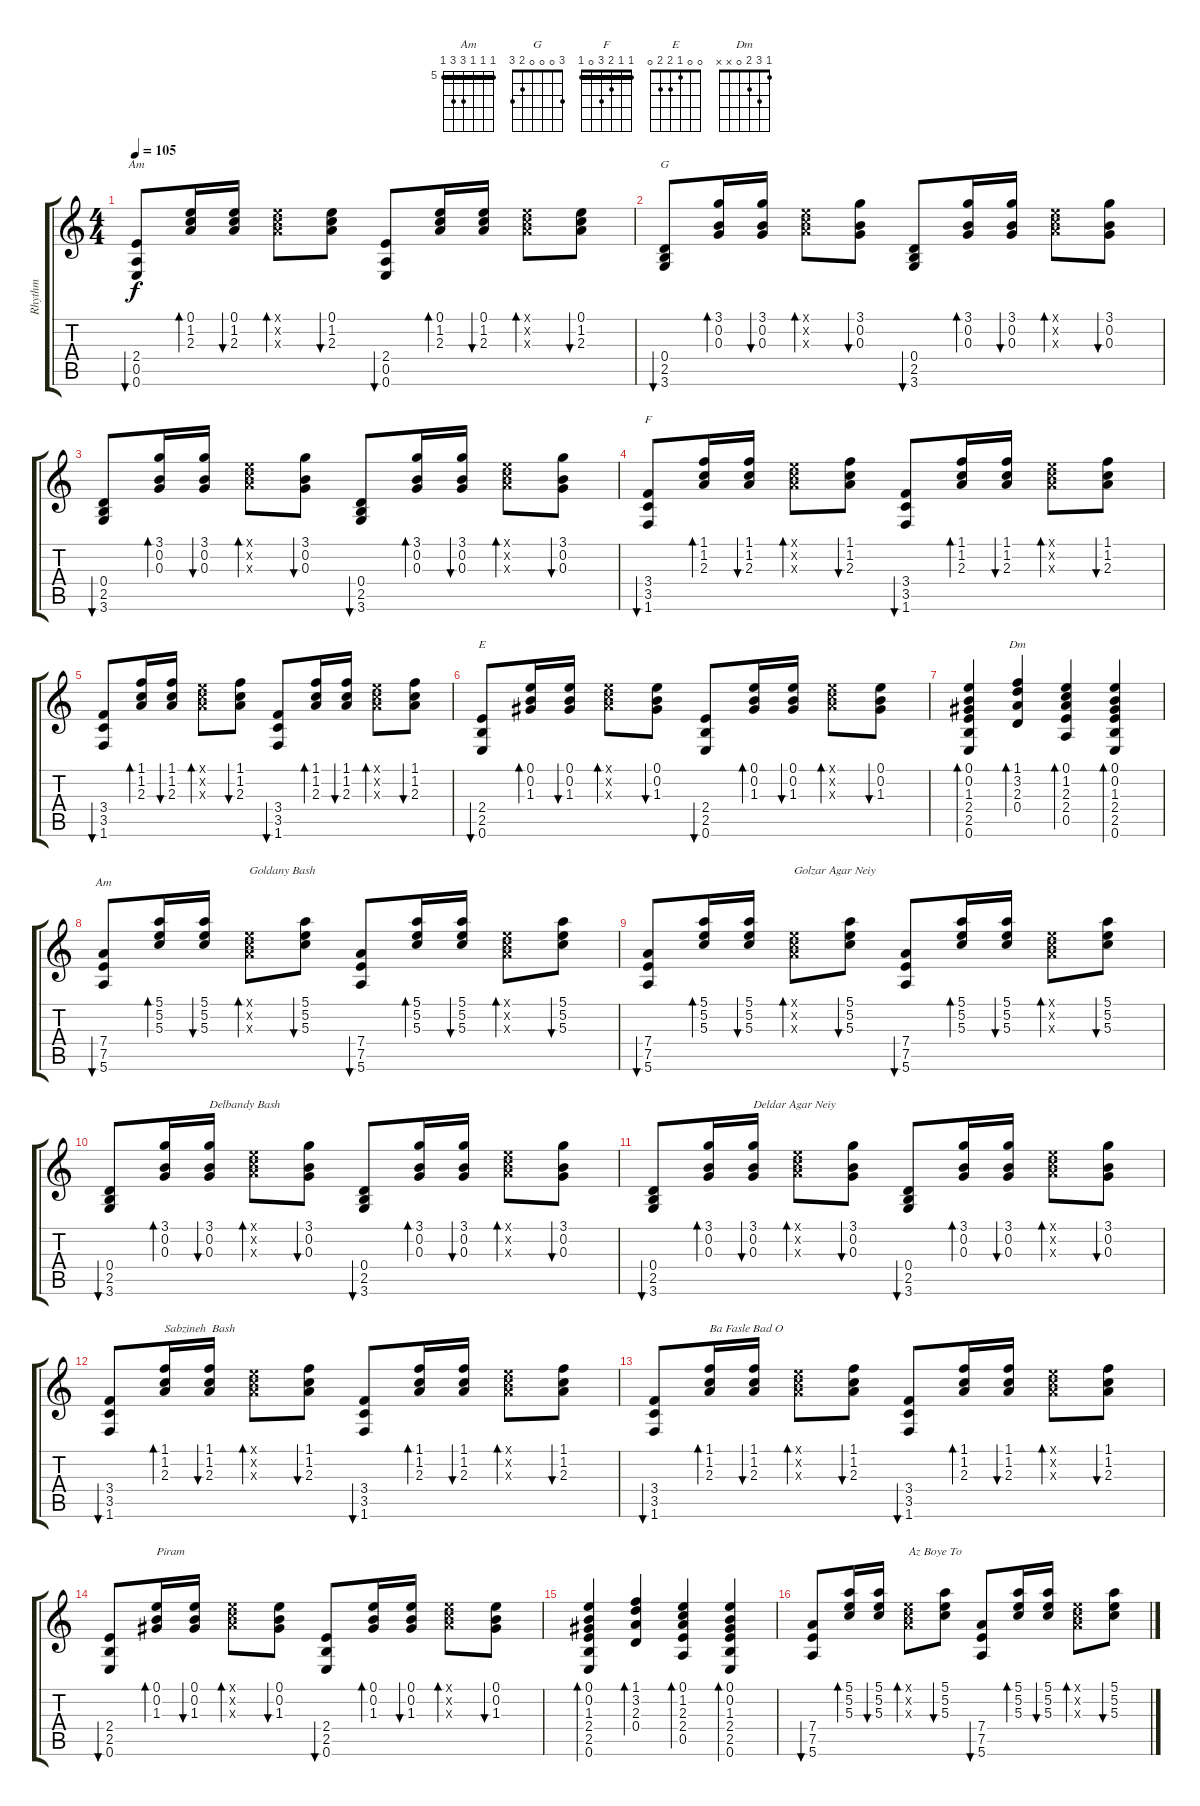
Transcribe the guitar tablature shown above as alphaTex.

\track ("Rhythm" "Rhythm") {instrument acousticguitarnylon}
\staff {score tabs}
\tuning (E4 B3 G3 D3 A2 E2) {hide}
\chord ("Am" 0 1 2 2 0 x)
\chord ("G" 3 0 0 0 2 3)
\chord ("F" 1 1 2 3 0 1) {barre 1}
\chord ("E" 0 0 1 2 2 0)
\chord ("Dm" 1 3 2 0 x x)
\chord ("Am" 5 5 5 7 7 5) {firstfret 5 barre 5}
\ts (4 4)
\tempo 105
\clef g2
\ks aminor
(2.4 0.5 0.6).8{bu 60 ch "Am" dy f} (0.1 1.2 2.3).16{bd 60} (0.1 1.2 2.3).16{bu 60} (0.1{x} 1.2{x} 2.3{x}).8{bd 60} (0.1 1.2 2.3).8{bu 60} (2.4 0.5 0.6).8{bu 60} (0.1 1.2 2.3).16{bd 60} (0.1 1.2 2.3).16{bu 60} (0.1{x} 1.2{x} 2.3{x}).8{bd 60} (0.1 1.2 2.3).8{bu 60} |
(0.4 2.5 3.6).8{bu 60 ch "G"} (3.1 0.2 0.3).16{bd 60} (3.1 0.2 0.3).16{bu 60} (0.1{x} 1.2{x} 2.3{x}).8{bd 60} (3.1 0.2 0.3).8{bu 60} (0.4 2.5 3.6).8{bu 60} (3.1 0.2 0.3).16{bd 60} (3.1 0.2 0.3).16{bu 60} (0.1{x} 1.2{x} 2.3{x}).8{bd 60} (3.1 0.2 0.3).8{bu 60} |
(0.4 2.5 3.6).8{bu 60} (3.1 0.2 0.3).16{bd 60} (3.1 0.2 0.3).16{bu 60} (0.1{x} 1.2{x} 2.3{x}).8{bd 60} (3.1 0.2 0.3).8{bu 60} (0.4 2.5 3.6).8{bu 60} (3.1 0.2 0.3).16{bd 60} (3.1 0.2 0.3).16{bu 60} (0.1{x} 1.2{x} 2.3{x}).8{bd 60} (3.1 0.2 0.3).8{bu 60} |
(3.4 3.5 1.6).8{bu 60 ch "F"} (1.1 1.2 2.3).16{bd 60} (1.1 1.2 2.3).16{bu 60} (0.1{x} 1.2{x} 2.3{x}).8{bd 60} (1.1 1.2 2.3).8{bu 60} (3.4 3.5 1.6).8{bu 60} (1.1 1.2 2.3).16{bd 60} (1.1 1.2 2.3).16{bu 60} (0.1{x} 1.2{x} 2.3{x}).8{bd 60} (1.1 1.2 2.3).8{bu 60} |
(3.4 3.5 1.6).8{bu 60} (1.1 1.2 2.3).16{bd 60} (1.1 1.2 2.3).16{bu 60} (0.1{x} 1.2{x} 2.3{x}).8{bd 60} (1.1 1.2 2.3).8{bu 60} (3.4 3.5 1.6).8{bu 60} (1.1 1.2 2.3).16{bd 60} (1.1 1.2 2.3).16{bu 60} (0.1{x} 1.2{x} 2.3{x}).8{bd 60} (1.1 1.2 2.3).8{bu 60} |
(2.4 2.5 0.6).8{bu 60 ch "E"} (0.1 0.2 1.3).16{bd 60} (0.1 0.2 1.3).16{bu 60} (0.1{x} 1.2{x} 2.3{x}).8{bd 60} (0.1 0.2 1.3).8{bu 60} (2.4 2.5 0.6).8{bu 60} (0.1 0.2 1.3).16{bd 60} (0.1 0.2 1.3).16{bu 60} (0.1{x} 1.2{x} 2.3{x}).8{bd 60} (0.1 0.2 1.3).8{bu 60} |
(0.1 0.2 1.3 2.4 2.5 0.6).4{bd 60} (1.1 3.2 2.3 0.4).4{bd 120 ch "Dm"} (0.1 1.2 2.3 2.4 0.5).4{bd 60} (0.1 0.2 1.3 2.4 2.5 0.6).4{bd 120} |
(7.4 7.5 5.6).8{bu 60 ch "Am"} (5.1 5.2 5.3).16{bd 60} (5.1 5.2 5.3).16{bu 60} (0.1{x} 1.2{x} 2.3{x}).8{bd 60 txt "Goldany Bash"} (5.1 5.2 5.3).8{bu 60} (7.4 7.5 5.6).8{bu 60} (5.1 5.2 5.3).16{bd 60} (5.1 5.2 5.3).16{bu 60} (0.1{x} 1.2{x} 2.3{x}).8{bd 60} (5.1 5.2 5.3).8{bu 60} |
(7.4 7.5 5.6).8{bu 60} (5.1 5.2 5.3).16{bd 60} (5.1 5.2 5.3).16{bu 60} (0.1{x} 1.2{x} 2.3{x}).8{bd 60 txt "Golzar Agar Neiy"} (5.1 5.2 5.3).8{bu 60} (7.4 7.5 5.6).8{bu 60} (5.1 5.2 5.3).16{bd 60} (5.1 5.2 5.3).16{bu 60} (0.1{x} 1.2{x} 2.3{x}).8{bd 60} (5.1 5.2 5.3).8{bu 60} |
(0.4 2.5 3.6).8{bu 60} (3.1 0.2 0.3).16{bd 60} (3.1 0.2 0.3).16{bu 60 txt "Delbandy Bash"} (0.1{x} 1.2{x} 2.3{x}).8{bd 60} (3.1 0.2 0.3).8{bu 60} (0.4 2.5 3.6).8{bu 60} (3.1 0.2 0.3).16{bd 60} (3.1 0.2 0.3).16{bu 60} (0.1{x} 1.2{x} 2.3{x}).8{bd 60} (3.1 0.2 0.3).8{bu 60} |
(0.4 2.5 3.6).8{bu 60} (3.1 0.2 0.3).16{bd 60} (3.1 0.2 0.3).16{bu 60 txt "Deldar Agar Neiy"} (0.1{x} 1.2{x} 2.3{x}).8{bd 60} (3.1 0.2 0.3).8{bu 60} (0.4 2.5 3.6).8{bu 60} (3.1 0.2 0.3).16{bd 60} (3.1 0.2 0.3).16{bu 60} (0.1{x} 1.2{x} 2.3{x}).8{bd 60} (3.1 0.2 0.3).8{bu 60} |
(3.4 3.5 1.6).8{bu 60} (1.1 1.2 2.3).16{bd 60 txt "Sabzineh  Bash"} (1.1 1.2 2.3).16{bu 60} (0.1{x} 1.2{x} 2.3{x}).8{bd 60} (1.1 1.2 2.3).8{bu 60} (3.4 3.5 1.6).8{bu 60} (1.1 1.2 2.3).16{bd 60} (1.1 1.2 2.3).16{bu 60} (0.1{x} 1.2{x} 2.3{x}).8{bd 60} (1.1 1.2 2.3).8{bu 60} |
(3.4 3.5 1.6).8{bu 60} (1.1 1.2 2.3).16{bd 60 txt "Ba Fasle Bad O"} (1.1 1.2 2.3).16{bu 60} (0.1{x} 1.2{x} 2.3{x}).8{bd 60} (1.1 1.2 2.3).8{bu 60} (3.4 3.5 1.6).8{bu 60} (1.1 1.2 2.3).16{bd 60} (1.1 1.2 2.3).16{bu 60} (0.1{x} 1.2{x} 2.3{x}).8{bd 60} (1.1 1.2 2.3).8{bu 60} |
(2.4 2.5 0.6).8{bu 60} (0.1 0.2 1.3).16{bd 60 txt "Piram"} (0.1 0.2 1.3).16{bu 60} (0.1{x} 1.2{x} 2.3{x}).8{bd 60} (0.1 0.2 1.3).8{bu 60} (2.4 2.5 0.6).8{bu 60} (0.1 0.2 1.3).16{bd 60} (0.1 0.2 1.3).16{bu 60} (0.1{x} 1.2{x} 2.3{x}).8{bd 60} (0.1 0.2 1.3).8{bu 60} |
(0.1 0.2 1.3 2.4 2.5 0.6).4{bd 60} (1.1 3.2 2.3 0.4).4{bd 120} (0.1 1.2 2.3 2.4 0.5).4{bd 60} (0.1 0.2 1.3 2.4 2.5 0.6).4{bd 120} |
(7.4 7.5 5.6).8{bu 60} (5.1 5.2 5.3).16{bd 60} (5.1 5.2 5.3).16{bu 60} (0.1{x} 1.2{x} 2.3{x}).8{bd 60 txt "Az Boye To"} (5.1 5.2 5.3).8{bu 60} (7.4 7.5 5.6).8{bu 60} (5.1 5.2 5.3).16{bd 60} (5.1 5.2 5.3).16{bu 60} (0.1{x} 1.2{x} 2.3{x}).8{bd 60} (5.1 5.2 5.3).8{bu 60}
